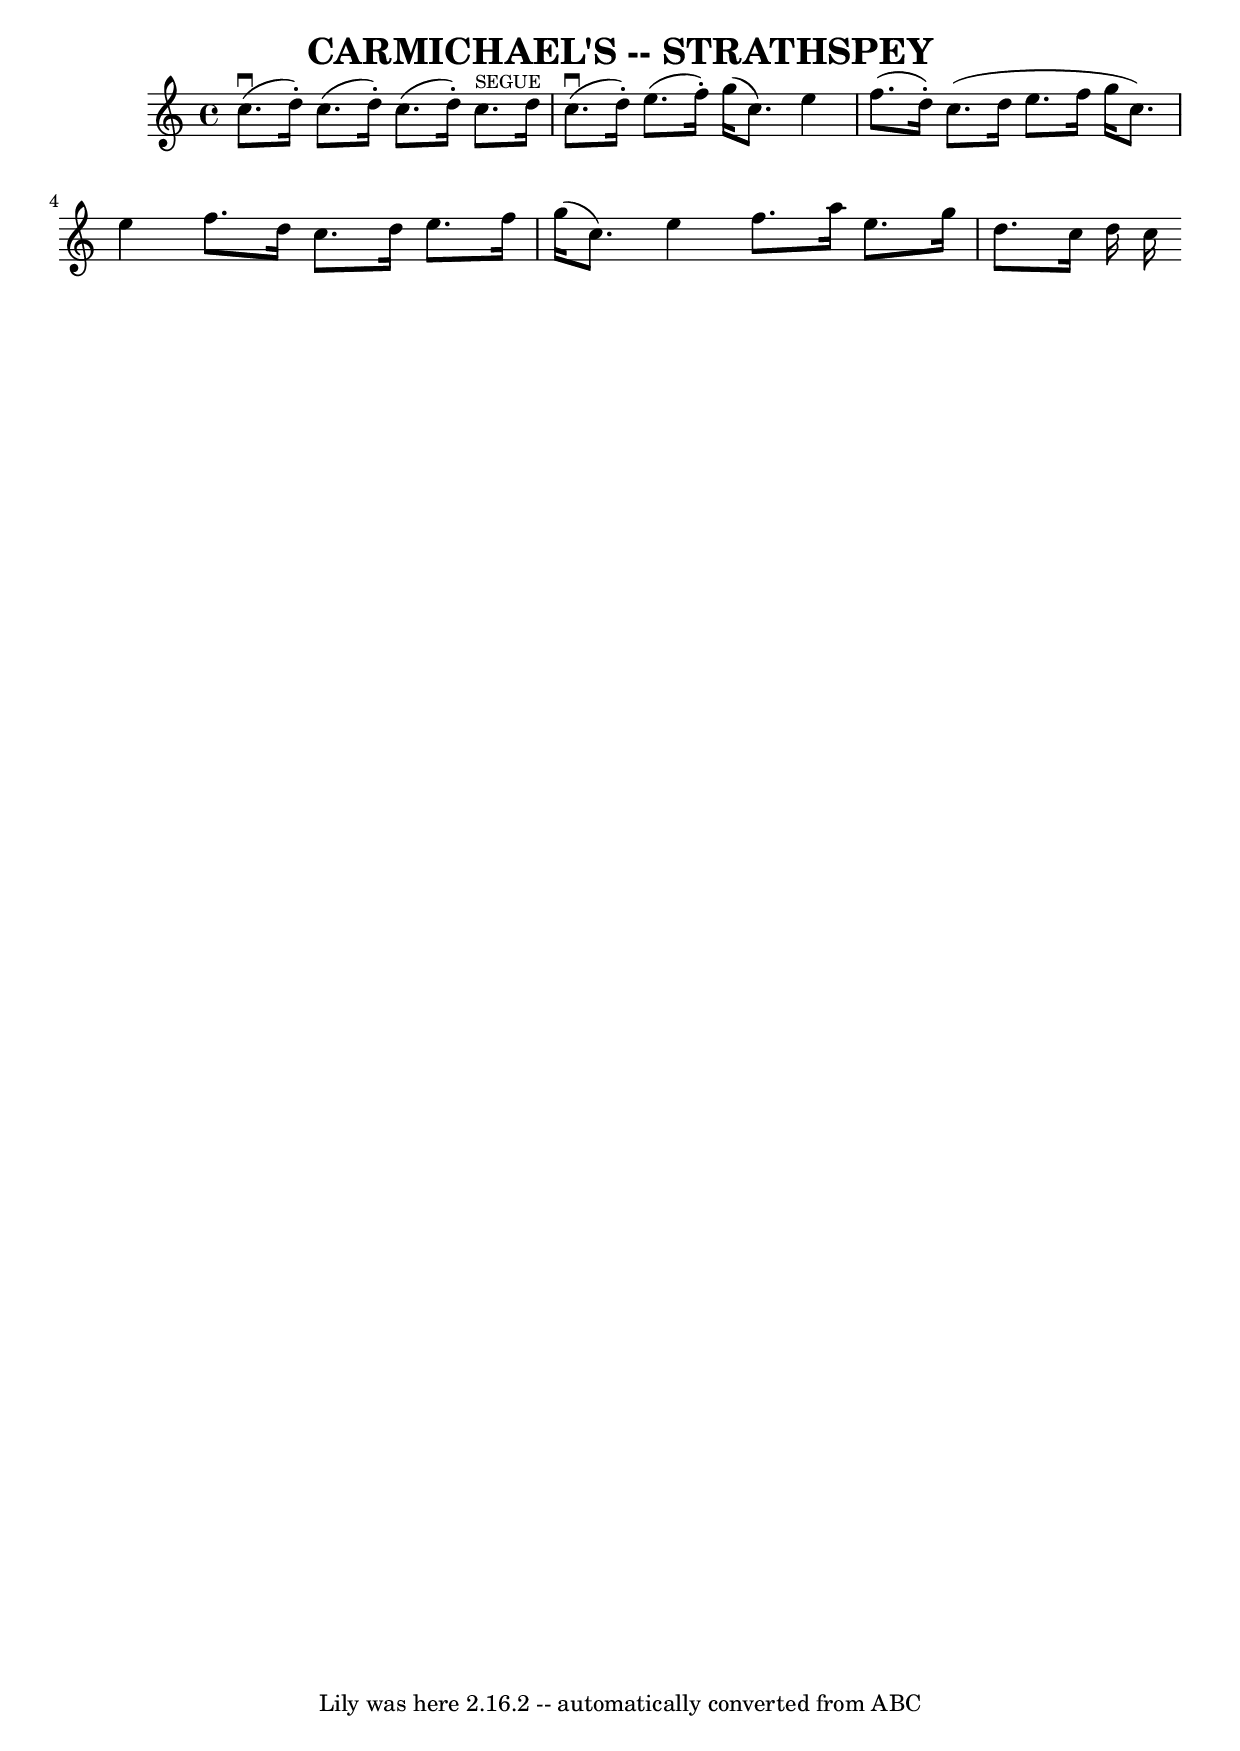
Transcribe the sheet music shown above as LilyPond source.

\version "2.16.2"
\include "Mammoth.ily"
\header {
  %% book = "Ryan's Mammoth Collection of Fiddle Tunes"
  crossRefNumber = "1"
  footnotes = ""
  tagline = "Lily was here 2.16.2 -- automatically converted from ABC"
  title = "CARMICHAEL'S -- STRATHSPEY"

}
voicedefault =  {


  \override Staff.TimeSignature #'style = #'C
  \time 4/4 % %slurgraces 1
  
  \key c \major
  c''8. (^\downbow d''16-.) c''8. ((d''16-.)     c''8. ((d''16-.) c''8.^\segue d''16 c''8. (^\downbow d''16-.) e''8. (f''16-.) g''16 (c''8.) e''4     |
  f''8. (d''16-.) c''8. (d''16 e''8. f''16       g''16 (c''8.) e''4     |
  f''8. d''16 c''8. d''16       e''8. f''16 g''16 (c''8.) e''4     |
  f''8. a''16    
  e''8. g''16 d''8. c''16 d''16 (c''16 (

}

\score{
  <<

    \context Staff="default"
    {
      \voicedefault 
      
    }

  >>
  \layout {
    
  }
  \midi {
  }

}
